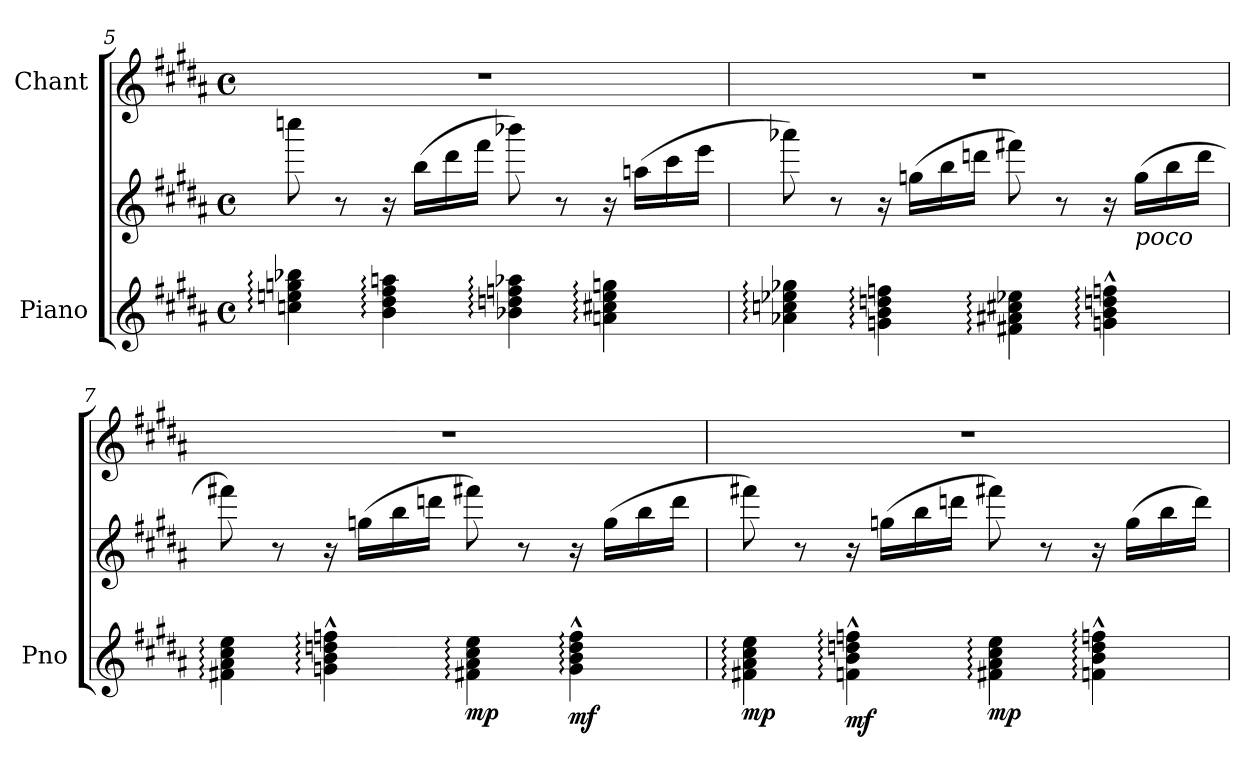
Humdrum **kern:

**kern	**kern	**dynam	**kern
*part2	*part2	*part2	*part1
*staff3	*staff2	*staff2/3	*staff1
*I"Piano	*	*	*I"Chant
*I'Pno	*	*	*
*clefG2	*clefG2	*	*clefG2
*k[f#c#g#d#a#]	*k[f#c#g#d#a#]	*	*k[f#c#g#d#a#]
*M4/4	*M4/4	*	*M4/4
*met(c)	*met(c)	*	*met(c)
=5	=5	=5	=5
4ccn\: 4een\: 4ggn\: 4bb-X\:	8ccccn\	.	1r
.	8r	.	.
4b\: 4dd#\: 4ff#\: 4aan\:	16r	.	.
.	(>16bb\LL	.	.
.	16ddd#\	.	.
.	16fff#\JJ	.	.
4b-X\: 4ddn\: 4ffn\: 4aa-X\:	8bbb-X\)	.	.
.	8r	.	.
4an\: 4cc#X\: 4ee\: 4ggn\:	16r	.	.
.	(>16aan\LL	.	.
.	16ccc#\	.	.
.	16eee\JJ	.	.
=6	=6	=6	=6
4a-X\: 4ccn\: 4ee-X\: 4gg-X\:	8aaa-X\)	.	1r
.	8r	.	.
4gn\: 4b\: 4ddn\: 4ffn\:	16r	.	.
.	(>16ggn\LL	.	.
.	16bb\	.	.
.	16dddn\JJ	.	.
4f#X\: 4a#X\: 4cc#X\: 4ee-X\:	8fff#X\)	.	.
.	8r	.	.
4gn\:^^ 4b\:^^ 4ddn\:^^ 4ffn\:^^	16r	.	.
!	!LO:TX:b:i:t=poco	!	!
.	(>16gg\LL	.	.
.	16bb\	.	.
.	16ddd\JJ	.	.
!!LO:LB:g=z
=7	=7	=7	=7
4f#X\: 4a#\: 4cc#\: 4ee\:	8fff#X\)	.	1r
.	8r	.	.
4gn\:^^ 4b\:^^ 4ddn\:^^ 4ffn\:^^	16r	.	.
.	(>16ggn\LL	.	.
.	16bb\	.	.
.	16dddn\JJ	.	.
!	!	!LO:DY:b=2	!
4f#X\: 4a#\: 4cc#\: 4ee\:	8fff#X\)	mp	.
.	8r	.	.
!	!	!LO:DY:b=2	!
4g\:^^ 4b\:^^ 4dd\:^^ 4ff\:^^	16r	mf	.
.	(>16gg\LL	.	.
.	16bb\	.	.
.	16ddd\JJ	.	.
=8	=8	=8	=8
!	!	!LO:DY:b=2	!
4f#X\: 4a#\: 4cc#\: 4ee\:	8fff#X\)	mp	1r
.	8r	.	.
!	!	!LO:DY:b=2	!
4fn\:^^ 4b\:^^ 4ddn\:^^ 4ffn\:^^	16r	mf	.
.	(>16ggn\LL	.	.
.	16bb\	.	.
.	16dddn\JJ	.	.
!	!	!LO:DY:b=2	!
4f#X\: 4a#\: 4cc#\: 4ee\:	8fff#X\)	mp	.
.	8r	.	.
4fn\:^^ 4b\:^^ 4dd\:^^ 4ffn\:^^	16r	.	.
.	(>16gg\LL	.	.
.	16bb\	.	.
.	16ddd\JJ)	.	.
=	=	=	=
*-	*-	*-	*-
